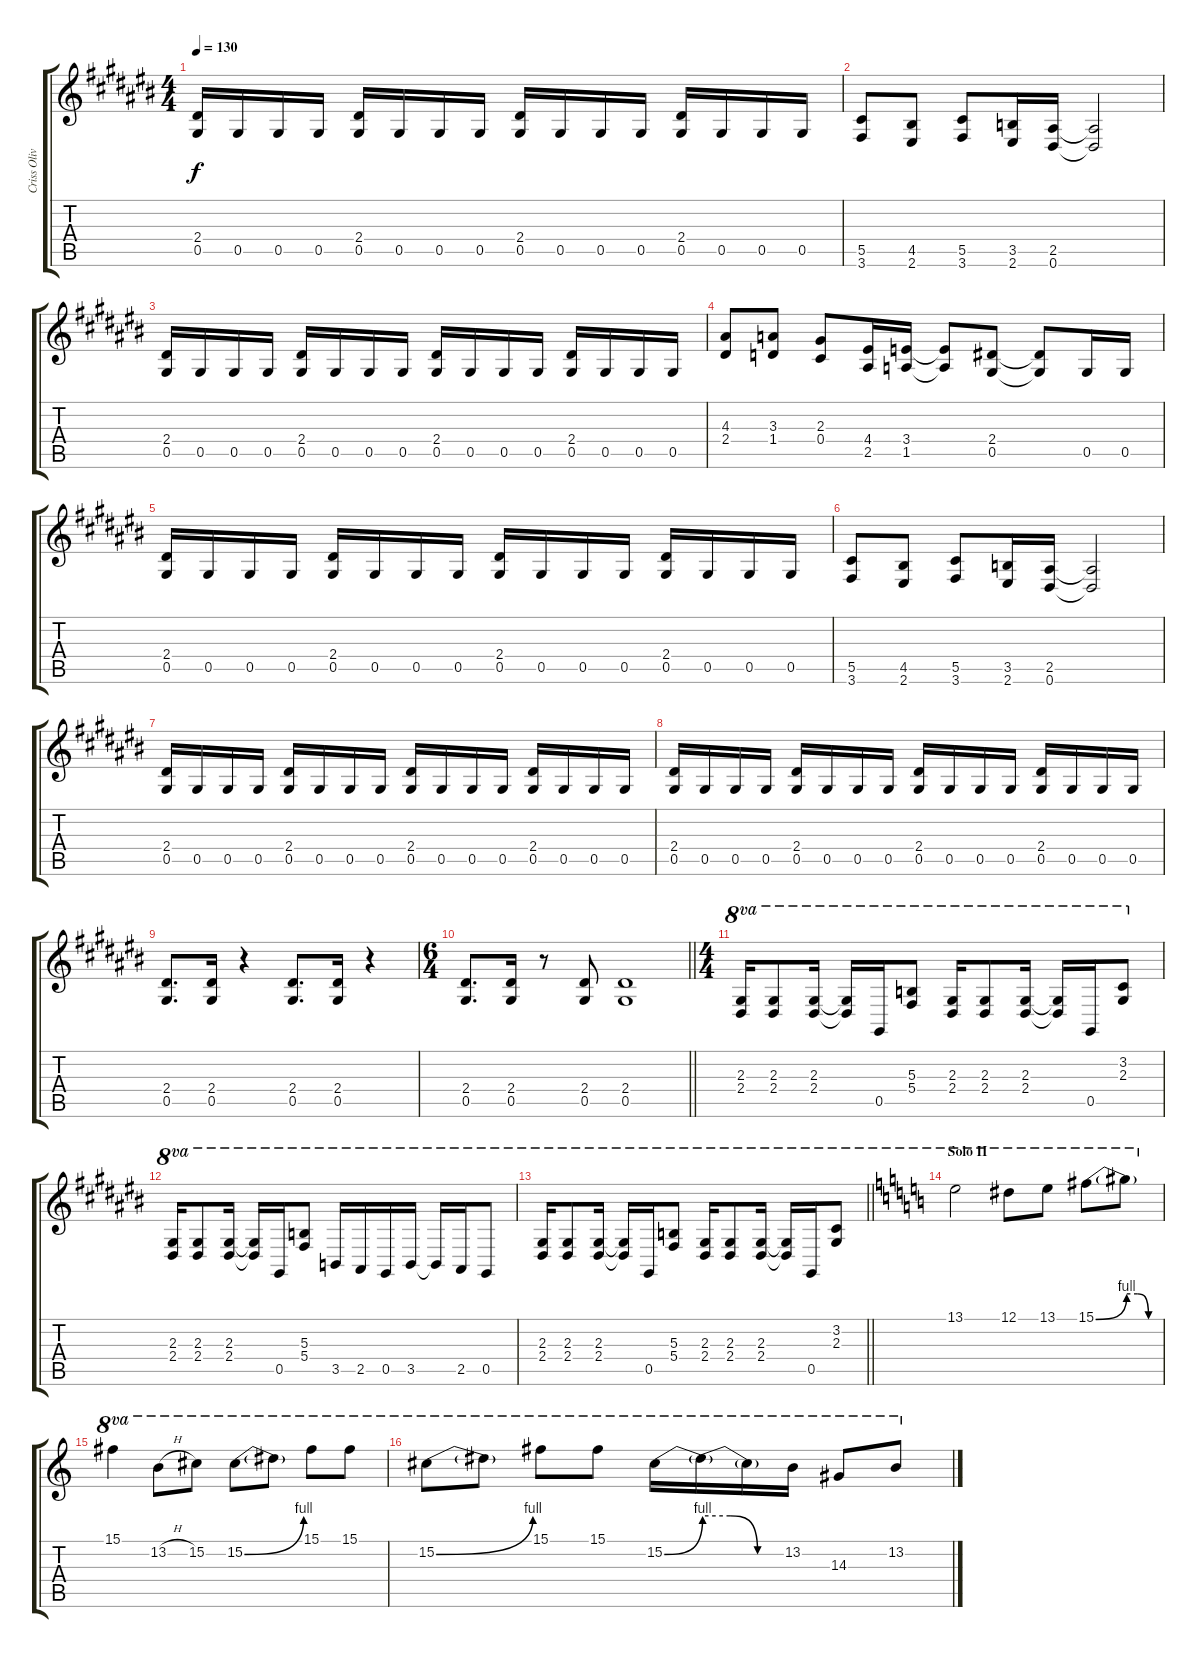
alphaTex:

\track ("Criss Oliva 1" "Criss Oliv") {instrument distortionguitar}
\staff {score tabs}
\tuning (Eb4 Bb3 Gb3 Db3 Ab2 Eb2) {hide}
\ts (4 4)
\tempo 130
\clef g2
\ks c#
(2.4 0.5).16{dy f} 0.5.16 0.5.16 0.5.16 (2.4 0.5).16 0.5.16 0.5.16 0.5.16 (2.4 0.5).16 0.5.16 0.5.16 0.5.16 (2.4 0.5).16 0.5.16 0.5.16 0.5.16 |
(5.5 3.6).8 (4.5 2.6).8 (5.5 3.6).8 (3.5 2.6).16 (2.5 0.6).16 (2.5{t} 0.6{t}).2 |
(2.4 0.5).16 0.5.16 0.5.16 0.5.16 (2.4 0.5).16 0.5.16 0.5.16 0.5.16 (2.4 0.5).16 0.5.16 0.5.16 0.5.16 (2.4 0.5).16 0.5.16 0.5.16 0.5.16 |
(4.3 2.4).8 (3.3 1.4).8 (2.3 0.4).8 (4.4 2.5).16 (3.4 1.5).16 (3.4{t} 1.5{t}).8 (2.4 0.5).8 (2.4{t} 0.5{t}).8 0.5.16 0.5.16 |
(2.4 0.5).16 0.5.16 0.5.16 0.5.16 (2.4 0.5).16 0.5.16 0.5.16 0.5.16 (2.4 0.5).16 0.5.16 0.5.16 0.5.16 (2.4 0.5).16 0.5.16 0.5.16 0.5.16 |
(5.5 3.6).8 (4.5 2.6).8 (5.5 3.6).8 (3.5 2.6).16 (2.5 0.6).16 (2.5{t} 0.6{t}).2 |
(2.4 0.5).16 0.5.16 0.5.16 0.5.16 (2.4 0.5).16 0.5.16 0.5.16 0.5.16 (2.4 0.5).16 0.5.16 0.5.16 0.5.16 (2.4 0.5).16 0.5.16 0.5.16 0.5.16 |
(2.4 0.5).16 0.5.16 0.5.16 0.5.16 (2.4 0.5).16 0.5.16 0.5.16 0.5.16 (2.4 0.5).16 0.5.16 0.5.16 0.5.16 (2.4 0.5).16 0.5.16 0.5.16 0.5.16 |
(2.4 0.5).8{d} (2.4 0.5).16 r.4 (2.4 0.5).8{d} (2.4 0.5).16 r.4 |
\ts (6 4)
\barLineRight lightlight
(2.4 0.5).8{d} (2.4 0.5).16 r.8 (2.4 0.5).8 (2.4 0.5).1 |
\ts (4 4)
(2.3 2.4).16{ot 8va} (2.3 2.4).8{ot 8va} (2.3 2.4).16{ot 8va} (2.3{t} 2.4{t}).16{ot 8va} 0.5.16{ot 8va} (5.3 5.4).8{ot 8va} (2.3 2.4).16{ot 8va} (2.3 2.4).8{ot 8va} (2.3 2.4).16{ot 8va} (2.3{t} 2.4{t}).16{ot 8va} 0.5.16{ot 8va} (3.2 2.3).8{ot 8va} |
(2.3 2.4).16{ot 8va} (2.3 2.4).8{ot 8va} (2.3 2.4).16{ot 8va} (2.3{t} 2.4{t}).16{ot 8va} 0.5.16{ot 8va} (5.3 5.4).8{ot 8va} 3.5.16{ot 8va} 2.5.16{ot 8va} 0.5.16{ot 8va} 3.5.16{ot 8va} 3.5{t}.16{ot 8va} 2.5.16{ot 8va} 0.5.8{ot 8va} |
\barLineRight lightlight
(2.3 2.4).16{ot 8va} (2.3 2.4).8{ot 8va} (2.3 2.4).16{ot 8va} (2.3{t} 2.4{t}).16{ot 8va} 0.5.16{ot 8va} (5.3 5.4).8{ot 8va} (2.3 2.4).16{ot 8va} (2.3 2.4).8{ot 8va} (2.3 2.4).16{ot 8va} (2.3{t} 2.4{t}).16{ot 8va} 0.5.16{ot 8va} (3.2 2.3).8{ot 8va} |
\section ("" "Solo II")
\ks c
13.1.2{ot 8va} 12.1.8{ot 8va} 13.1.8{ot 8va} 15.1{be (bend 0 0 60 4)}.8{ot 8va} 15.1{be (custom 0 4 20 4 40 0 60 0) t}.8{ot 8va} |
15.1.4{ot 8va} 13.2{h}.8{ot 8va} 15.2.8{ot 8va} 15.2{be (bend 0 0 60 4)}.8{ot 8va} 15.2{t}.8{ot 8va} 15.1.8{ot 8va} 15.1.8{ot 8va} |
15.2{be (bend 0 0 60 4)}.8{ot 8va} 15.2{t}.8{ot 8va} 15.1.8{ot 8va} 15.1.8{ot 8va} 15.2{be (bend 0 0 60 4)}.16{ot 8va} 15.2{be (custom 0 4 20 4 40 0 60 0) t}.16{ot 8va} 15.2{t}.16{ot 8va} 13.2.16{ot 8va} 14.3.8{ot 8va} 13.2.8{ot 8va}
